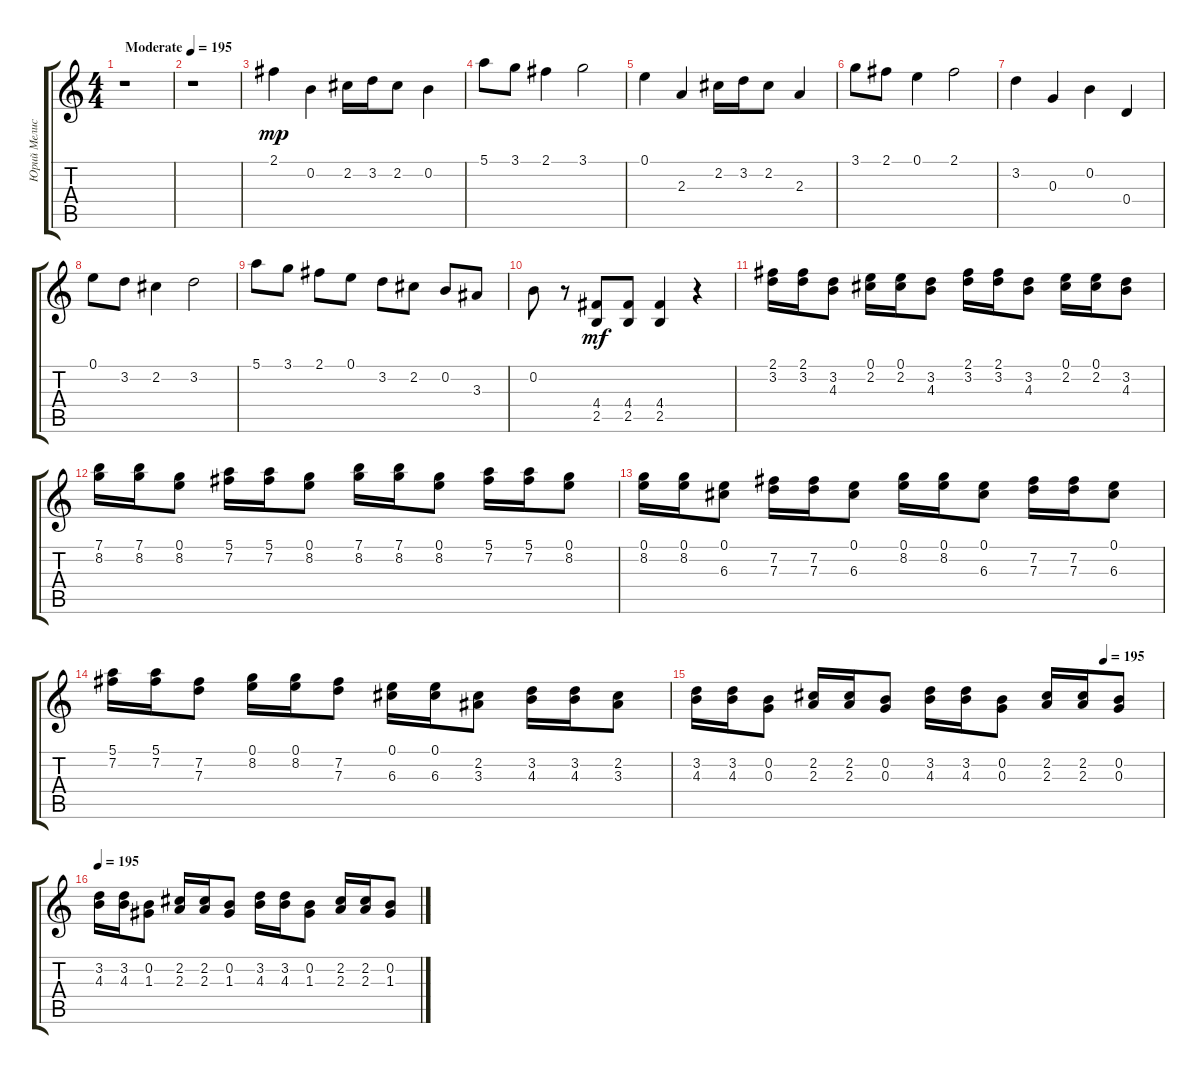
\track ("Юрий Мелисов" "Юрий Мелис") {instrument distortionguitar}
\staff {score tabs}
\tuning (E4 B3 G3 D3 A2 E2) {hide}
\ts (4 4)
\tempo (195 "Moderate")
\clef g2
\ks c
r.1{dy mp instrument distortionguitar} |
r.1 |
2.1.4 0.2.4 2.2.16 3.2.16 2.2.8 0.2.4 |
5.1.8 3.1.8 2.1.4 3.1.2 |
0.1.4 2.3.4 2.2.16 3.2.16 2.2.8 2.3.4 |
3.1.8 2.1.8 0.1.4 2.1.2 |
3.2.4 0.3.4 0.2.4 0.4.4 |
0.1.8 3.2.8 2.2.4 3.2.2 |
5.1.8 3.1.8 2.1.8 0.1.8 3.2.8 2.2.8 0.2.8 3.3.8 |
0.2.8 r.8 (4.4 2.5).8{dy mf} (4.4 2.5).8 (4.4 2.5).4 r.4 |
(2.1 3.2).16 (2.1 3.2).16 (3.2 4.3).8 (0.1 2.2).16 (0.1 2.2).16 (3.2 4.3).8 (2.1 3.2).16 (2.1 3.2).16 (3.2 4.3).8 (0.1 2.2).16 (0.1 2.2).16 (3.2 4.3).8 |
(7.1 8.2).16 (7.1 8.2).16 (0.1 8.2).8 (5.1 7.2).16 (5.1 7.2).16 (0.1 8.2).8 (7.1 8.2).16 (7.1 8.2).16 (0.1 8.2).8 (5.1 7.2).16 (5.1 7.2).16 (0.1 8.2).8 |
(0.1 8.2).16 (0.1 8.2).16 (0.1 6.3).8 (7.2 7.3).16 (7.2 7.3).16 (0.1 6.3).8 (0.1 8.2).16 (0.1 8.2).16 (0.1 6.3).8 (7.2 7.3).16 (7.2 7.3).16 (0.1 6.3).8 |
(5.1 7.2).16 (5.1 7.2).16 (7.2 7.3).8 (0.1 8.2).16 (0.1 8.2).16 (7.2 7.3).8 (0.1 6.3).16 (0.1 6.3).16 (2.2 3.3).8 (3.2 4.3).16 (3.2 4.3).16 (2.2 3.3).8 |
\tempo (195 0.875)
(3.2 4.3).16 (3.2 4.3).16 (0.2 0.3).8 (2.2 2.3).16 (2.2 2.3).16 (0.2 0.3).8 (3.2 4.3).16 (3.2 4.3).16 (0.2 0.3).8 (2.2 2.3).16 (2.2 2.3).16 (0.2 0.3).8 |
\tempo 195
(3.2 4.3).16 (3.2 4.3).16 (0.2 1.3).8 (2.2 2.3).16 (2.2 2.3).16 (0.2 1.3).8 (3.2 4.3).16 (3.2 4.3).16 (0.2 1.3).8 (2.2 2.3).16 (2.2 2.3).16 (0.2 1.3).8
